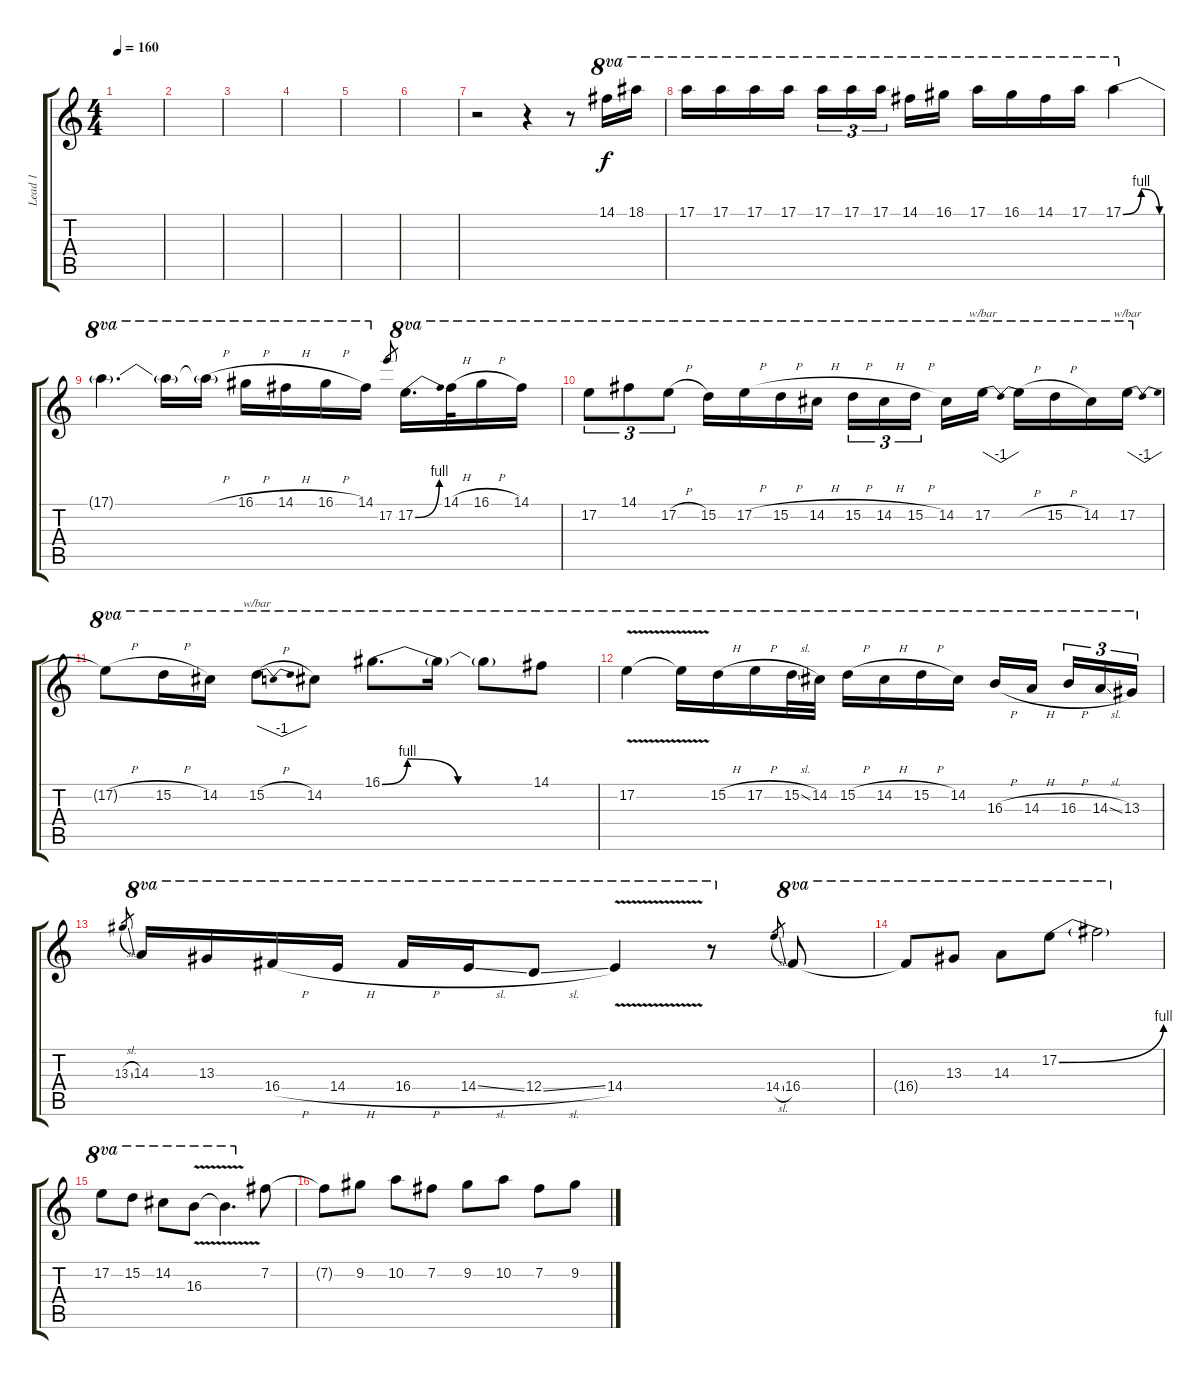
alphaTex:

\track ("Lead 1" "Lead 1") {instrument distortionguitar}
\staff {score tabs}
\tuning (E4 B3 G3 D3 A2 E2) {hide}
\ts (4 4)
\tempo 160
\clef g2
\ks c
|
|
|
|
|
|
r.2 r.4 r.8 14.1.16{ot 8va} 18.1.16{ot 8va} |
17.1.16{ot 8va} 17.1.16{ot 8va} 17.1.16{ot 8va} 17.1.16{ot 8va} 17.1.16{tu (3 2) ot 8va} 17.1.16{tu (3 2) ot 8va} 17.1.16{tu (3 2) ot 8va beam splitsecondary} 14.1.16{ot 8va} 16.1.16{ot 8va} 17.1.16{ot 8va} 16.1.16{ot 8va} 14.1.16{ot 8va} 17.1.16{ot 8va} 17.1{be (bendrelease 0 0 15 4 50 4 60 0)}.4{ot 8va} |
17.1{t}.4{d ot 8va} 17.1{t}.16{ot 8va} 17.1{h t}.16{ot 8va} 16.1{h}.16{ot 8va} 14.1{h}.16{ot 8va} 16.1{h}.16{ot 8va} 14.1.16{ot 8va} 17.2.8{gr} 17.2{be (bend 0 0 60 4)}.16{d ot 8va} 14.1{h}.32{ot 8va} 16.1{h}.16{ot 8va} 14.1.16{ot 8va} |
17.2.8{tu (3 2) ot 8va} 14.1.8{tu (3 2) ot 8va} 17.2{h}.8{tu (3 2) ot 8va} 15.2.16{ot 8va} 17.2{h}.16{ot 8va} 15.2{h}.16{ot 8va} 14.2{h}.16{ot 8va} 15.2{h}.16{tu (3 2) ot 8va} 14.2{h}.16{tu (3 2) ot 8va} 15.2{h}.16{tu (3 2) ot 8va beam splitsecondary} 14.2.16{ot 8va} 17.2.16{tbe (dip default 0 0 30 -4 60 0) ot 8va} 17.2{h t}.16{ot 8va} 15.2{h}.16{ot 8va} 14.2.16{ot 8va} 17.2.16{tbe (dip default 0 0 30 -4 60 0) ot 8va} |
17.2{h t}.8{ot 8va} 15.2{h}.16{ot 8va} 14.2.16{ot 8va} 15.2{h}.8{tbe (dip default 0 0 30 -4 60 0) ot 8va} 14.2.8{ot 8va} 16.1{be (custom 0 0 10 4 30 0 60 0)}.8{d ot 8va} 16.1{t}.16{ot 8va} 16.1{t}.8{ot 8va} 14.1.8{ot 8va} |
17.2{v}.4{ot 8va} 17.2{t}.16{ot 8va} 15.2{h}.16{ot 8va} 17.2{h}.16{ot 8va} 15.2{sl}.32{ot 8va} 14.2.32{ot 8va} 15.2{h}.16{ot 8va} 14.2{h}.16{ot 8va} 15.2{h}.16{ot 8va} 14.2.16{ot 8va} 16.3{h}.16{ot 8va} 14.3{h}.16{ot 8va beam splitsecondary} 16.3{h}.16{tu (3 2) ot 8va} 14.3{sl}.16{tu (3 2) ot 8va} 13.3.16{tu (3 2) ot 8va} |
13.3{sl}.8{gr} 14.3.16{ot 8va} 13.3.16{ot 8va} 16.4{h}.16{ot 8va} 14.4{h}.16{ot 8va} 16.4{h}.16{ot 8va} 14.4{sl}.16{ot 8va} 12.4{sl}.8{ot 8va} 14.4{v}.4{ot 8va} r.8{ot 8va} 14.4{sl}.8{gr} 16.4.8{ot 8va} |
16.4{t}.8{ot 8va} 13.3.8{ot 8va} 14.3.8{ot 8va} 17.2{be (bend 0 0 60 4)}.8{ot 8va} 17.2{t}.2{ot 8va} |
17.2.8{ot 8va} 15.2.8{ot 8va} 14.2.8{ot 8va} 16.3{v}.8{ot 8va} 16.3{t}.4{d ot 8va} 7.2.8 |
7.2{t}.8 9.2.8 10.2.8 7.2.8 9.2.8 10.2.8 7.2.8 9.2.8
